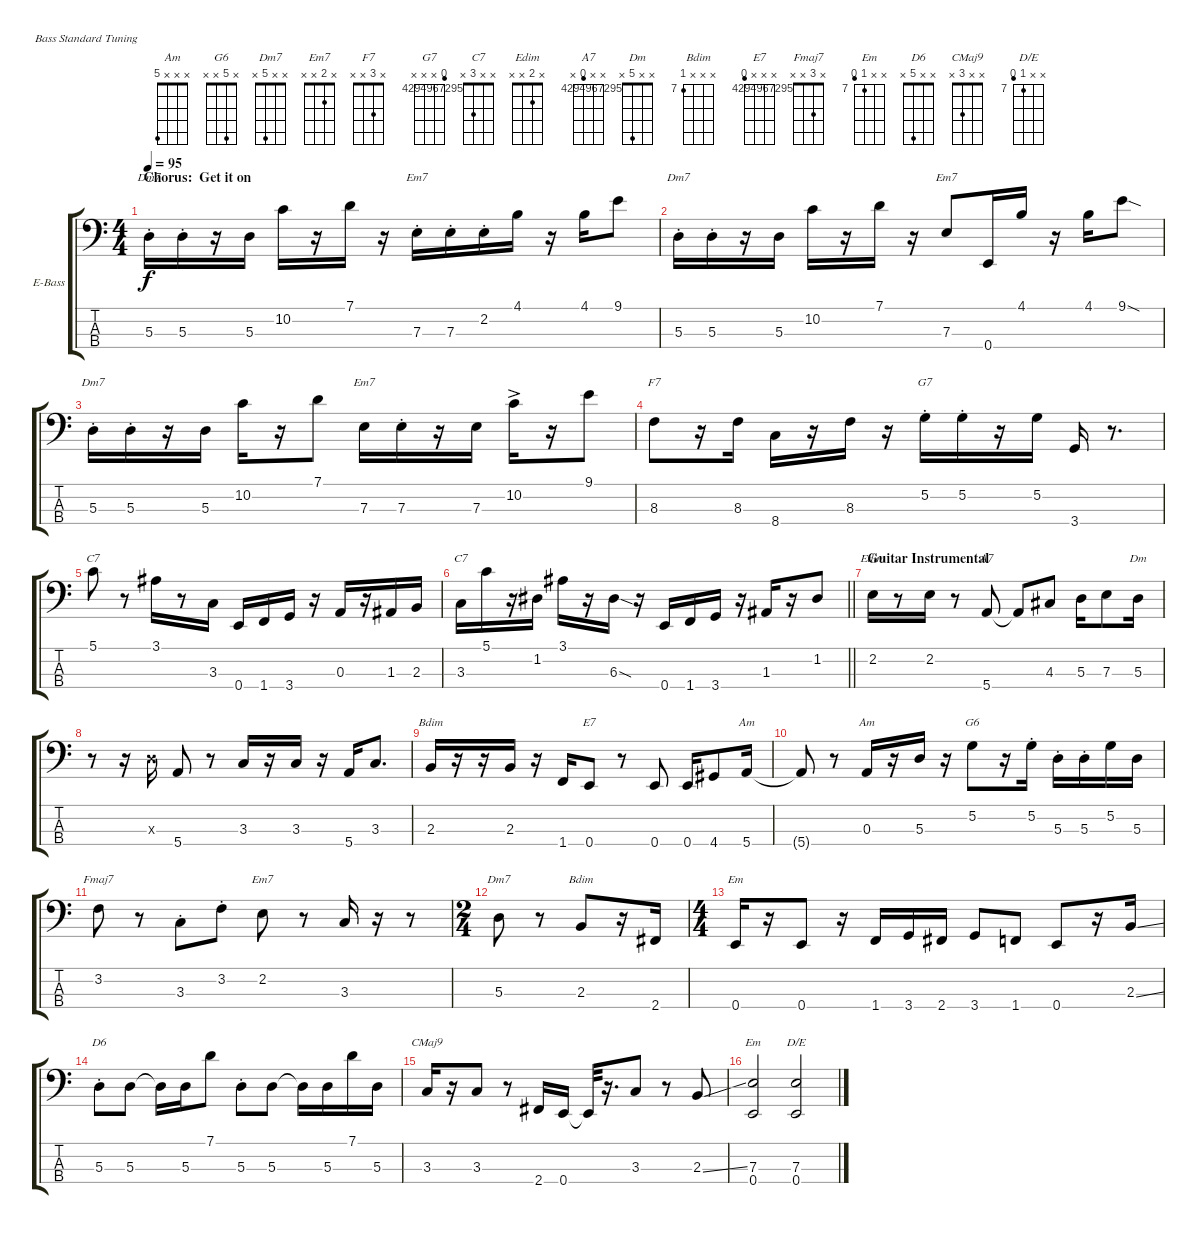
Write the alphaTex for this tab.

\bracketExtendMode groupsimilarinstruments
\firstSystemTrackNameOrientation horizontal
\otherSystemsTrackNameOrientation horizontal
\track ("Bass" "E-Bass") {instrument electricbassfinger}
\staff {score tabs}
\tuning (G2 D2 A1 E1)
\chord ("Am" x x 4294967294 x) {firstfret 4294967295 showfingering false}
\chord ("G6" x 5 x x)
\chord ("Dm7" x 4294967294 x x) {firstfret 4294967295 showfingering false}
\chord ("Em7" x 2 x x)
\chord ("Dm7" x x 5 x)
\chord ("F7" x 3 x x)
\chord ("G7" 4294967294 x x x) {firstfret 4294967295 showfingering false}
\chord ("C7" x x 3 x)
\chord ("Edim" x 2 x x)
\chord ("A7" x x 4294967294 x) {firstfret 4294967295 showfingering false}
\chord ("Dm" x x 5 x)
\chord ("Bdim" x x 2 x)
\chord ("E7" x x x 4294967294) {firstfret 4294967295 showfingering false}
\chord ("Am" x x x 5)
\chord ("Fmaj7" x 3 x x)
\chord ("Bdim" x x x 7) {firstfret 7}
\chord ("Em" x x x 4294967294) {firstfret 4294967295 showfingering false}
\chord ("D6" x x 5 x)
\chord ("CMaj9" x x 3 x)
\chord ("Em" x x 7 6) {firstfret 7}
\chord ("D/E" x x 7 6) {firstfret 7}
\ts (4 4)
\section ("" "Chorus:  Get it on")
\tempo 95
\clef f4
\ks c
5.3{st}.16{ch "Dm7" dy f} 5.3{st}.16 r.16 5.3.16 10.2.16 r.16 7.1.16 r.16 7.3{st}.16{ch "Em7"} 7.3{st}.16 2.2{st}.16 4.1.16 r.16 4.1.16 9.1.8 |
5.3{st}.16{ch "Dm7"} 5.3{st}.16 r.16 5.3.16 10.2.16 r.16 7.1.16 r.16 7.3.8{ch "Em7"} 0.4.16 4.1.16 r.16 4.1.16 9.1{sod}.8 |
5.3{st}.16{ch "Dm7"} 5.3{st}.16 r.16 5.3.16 10.2.16 r.16 7.1.8 7.3.16{ch "Em7"} 7.3{st}.16 r.16 7.3.16 10.2{ac}.16 r.16 9.1.8 |
8.3.8{ch "F7"} r.16 8.3.16 8.4.16 r.16 8.3.16 r.16 5.2{st}.16{ch "G7"} 5.2{st}.16 r.16 5.2.16 3.4.16 r.8{d} |
5.1.8{ch "C7"} r.8 3.1.16 r.8 3.3.16 0.4.16 1.4.16 3.4.16 r.16 0.3.16 r.16 1.3.16 2.3.16 |
\barLineRight lightlight
3.3.16{ch "C7"} 5.1.16 r.16 1.2.16 3.1.16 r.16 6.3{sod}.16 r.16 0.4.16 1.4.16 3.4.16 r.16 1.3.16 r.16 1.2.8 |
\section ("" "Guitar Instrumental")
2.2.16{ch "Edim"} r.8 2.2.16 r.8 5.4.8{ch "A7"} 5.4{t}.8 4.3.8 5.3.16 7.3.8 5.3.16{ch "Dm"} |
r.8 r.16 5.3{x}.16 5.4.8 r.8 3.3.16 r.16 3.3.16 r.16 5.4.16 3.3.8{d} |
2.3.16{ch "Bdim"} r.16 r.16 2.3.16 r.16 1.4.16 0.4.8{ch "E7"} r.8 0.4.8 0.4.16 4.4.8 5.4.16{ch "Am"} |
5.4{t}.8 r.8 0.3.16{ch "Am"} r.16 5.3.16 r.16 5.2.8{ch "G6"} r.16 5.2{st}.16 5.3{st}.16 5.3{st}.16 5.2.16 5.3.16 |
3.2.8{ch "Fmaj7"} r.8 3.3{st}.8 3.2{st}.8 2.2.8{ch "Em7"} r.8 3.3.16 r.16 r.8 |
\ts (2 4)
\beaming (8 2 2)
5.3.8{ch "Dm7"} r.8 2.3.8{ch "Bdim"} r.16 2.4.16 |
\ts (4 4)
\beaming (8 2 2 2 2)
0.4.16{ch "Em"} r.16 0.4.8 r.16 1.4.16 3.4.16 2.4.16 3.4.8 1.4.8 0.4.8 r.16 2.3{ss}.16 |
5.3{st}.8{ch "D6"} 5.3.8 5.3{t}.16 5.3.16 7.1.8 5.3{st}.8 5.3.8 5.3{t}.16 5.3.16 7.1.16 5.3.16 |
3.3.16{ch "CMaj9"} r.16 3.3.8 r.8 2.4.16 0.4.16 0.4{t}.32 r.16{d} 3.3.8 r.8 2.3{ss}.8 |
(7.3 0.4).2{ch "Em"} (7.3 0.4).2{ch "D/E"}
